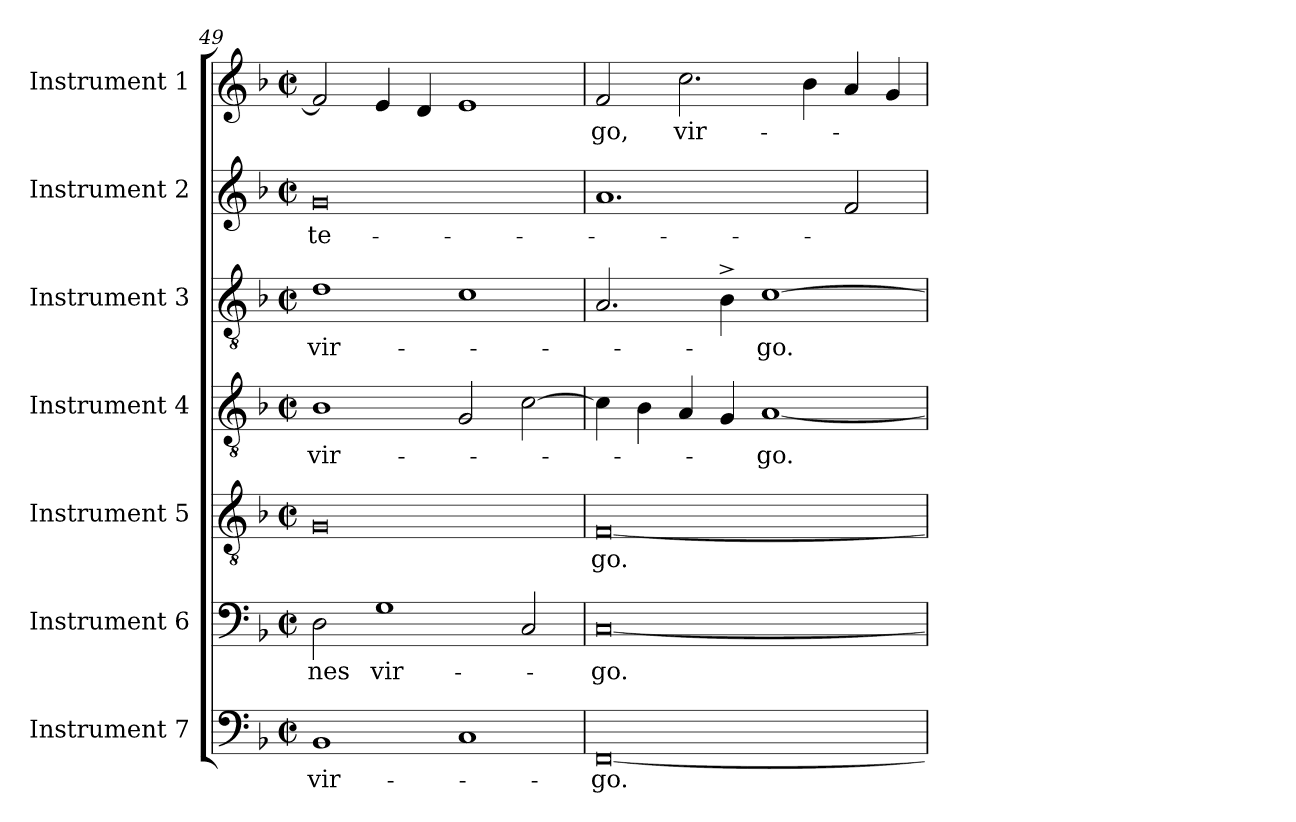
**kern	**text	**kern	**text	**kern	**text	**kern	**text	**kern	**text	**kern	**text	**kern	**text
*part7	*part7	*part6	*part6	*part5	*part5	*part4	*part4	*part3	*part3	*part2	*part2	*part1	*part1
*staff7	*staff7	*staff6	*staff6	*staff5	*staff5	*staff4	*staff4	*staff3	*staff3	*staff2	*staff2	*staff1	*staff1
*I"Instrument 7	*	*I"Instrument 6	*	*I"Instrument 5	*	*I"Instrument 4	*	*I"Instrument 3	*	*I"Instrument 2	*	*I"Instrument 1	*
*clefF4	*	*clefF4	*	*clefGv2	*	*clefGv2	*	*clefGv2	*	*clefG2	*	*clefG2	*
*k[b-]	*	*k[b-]	*	*k[b-]	*	*k[b-]	*	*k[b-]	*	*k[b-]	*	*k[b-]	*
*F:	*	*F:	*	*F:	*	*F:	*	*F:	*	*F:	*	*F:	*
*M2/2	*	*M2/2	*	*M2/2	*	*M2/2	*	*M2/2	*	*M2/2	*	*M2/2	*
*met(c|)	*	*met(c|)	*	*met(c|)	*	*met(c|)	*	*met(c|)	*	*met(c|)	*	*met(c|)	*
=49	=49	=49	=49	=49	=49	=49	=49	=49	=49	=49	=49	=49	=49
!	!LO:LY:b:cj	!	!LO:LY:b:cj	!	!	!	!LO:LY:b:cj	!	!LO:LY:b:cj	!	!LO:LY:b:rj	!	!
1BB-	vir-	2D\	-nes	0G	.	1B-	vir-	1d	vir-	0g	te-	2f/]	.
!	!	!	!LO:LY:b:cj	!	!	!	!	!	!	!	!	!	!
.	.	1G	vir-	.	.	.	.	.	.	.	.	4e/	.
.	.	.	.	.	.	.	.	.	.	.	.	4d/	.
1C	.	.	.	.	.	2G/	.	1c	.	.	.	1e	.
.	.	2C/	.	.	.	[>2c\	.	.	.	.	.	.	.
=50	=50	=50	=50	=50	=50	=50	=50	=50	=50	=50	=50	=50	=50
!	!LO:LY:b:cj	!	!LO:LY:b:cj	!	!LO:LY:b:cj	!	!	!	!	!	!	!	!LO:LY:b:cj
[<0FF	-go.	[<0C	-go.	[<0F	-go.	4c\]	.	2.A/	.	1.a	.	2f/	-go,
.	.	.	.	.	.	4B-\	.	.	.	.	.	.	.
!	!	!	!	!	!	!	!	!	!	!	!	!	!LO:LY:b:cj
.	.	.	.	.	.	4A/	.	.	.	.	.	2.cc\	vir-
.	.	.	.	.	.	4G/	.	4B-^<\	.	.	.	.	.
!	!	!	!	!	!	!	!LO:LY:b:cj	!	!LO:LY:b:cj	!	!	!	!
.	.	.	.	.	.	[<1A	-go.	[>1c	-go.	.	.	.	.
.	.	.	.	.	.	.	.	.	.	.	.	4b-\	.
.	.	.	.	.	.	.	.	.	.	2f/	.	4a/	.
.	.	.	.	.	.	.	.	.	.	.	.	4g/	.
=	=	=	=	=	=	=	=	=	=	=	=	=	=
*-	*-	*-	*-	*-	*-	*-	*-	*-	*-	*-	*-	*-	*-
